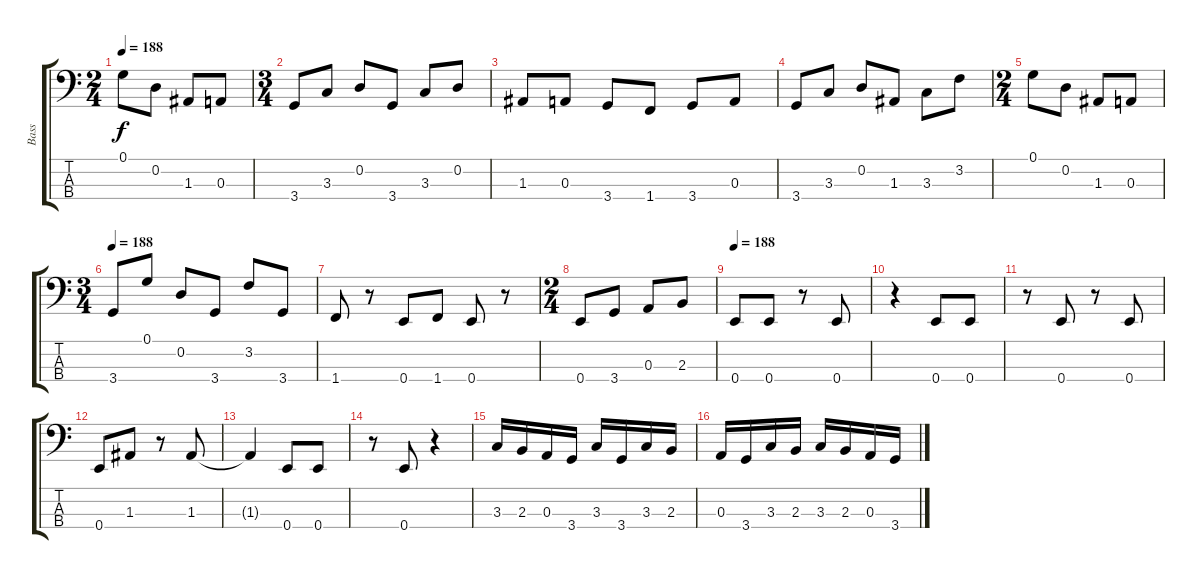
\track ("Bass" "Bass") {instrument electricbassfinger}
\staff {score tabs}
\tuning (G2 D2 A1 E1) {hide}
\ts (2 4)
\tempo 188
\clef f4
\ks c
0.1.8{dy f} 0.2.8 1.3.8 0.3.8 |
\ts (3 4)
3.4.8 3.3.8 0.2.8 3.4.8 3.3.8 0.2.8 |
1.3.8 0.3.8 3.4.8 1.4.8 3.4.8 0.3.8 |
3.4.8 3.3.8 0.2.8 1.3.8 3.3.8 3.2.8 |
\ts (2 4)
0.1.8 0.2.8 1.3.8 0.3.8 |
\ts (3 4)
\tempo 188
3.4.8 0.1.8 0.2.8 3.4.8 3.2.8 3.4.8 |
1.4.8 r.8 0.4.8 1.4.8 0.4.8 r.8 |
\ts (2 4)
0.4.8 3.4.8 0.3.8 2.3.8 |
\tempo 188
0.4.8 0.4.8 r.8 0.4.8 |
r.4 0.4.8 0.4.8 |
r.8 0.4.8 r.8 0.4.8 |
0.4.8 1.3.8 r.8 1.3.8 |
1.3{t}.4 0.4.8 0.4.8 |
r.8 0.4.8 r.4 |
3.3.16 2.3.16 0.3.16 3.4.16 3.3.16 3.4.16 3.3.16 2.3.16 |
0.3.16 3.4.16 3.3.16 2.3.16 3.3.16 2.3.16 0.3.16 3.4.16
